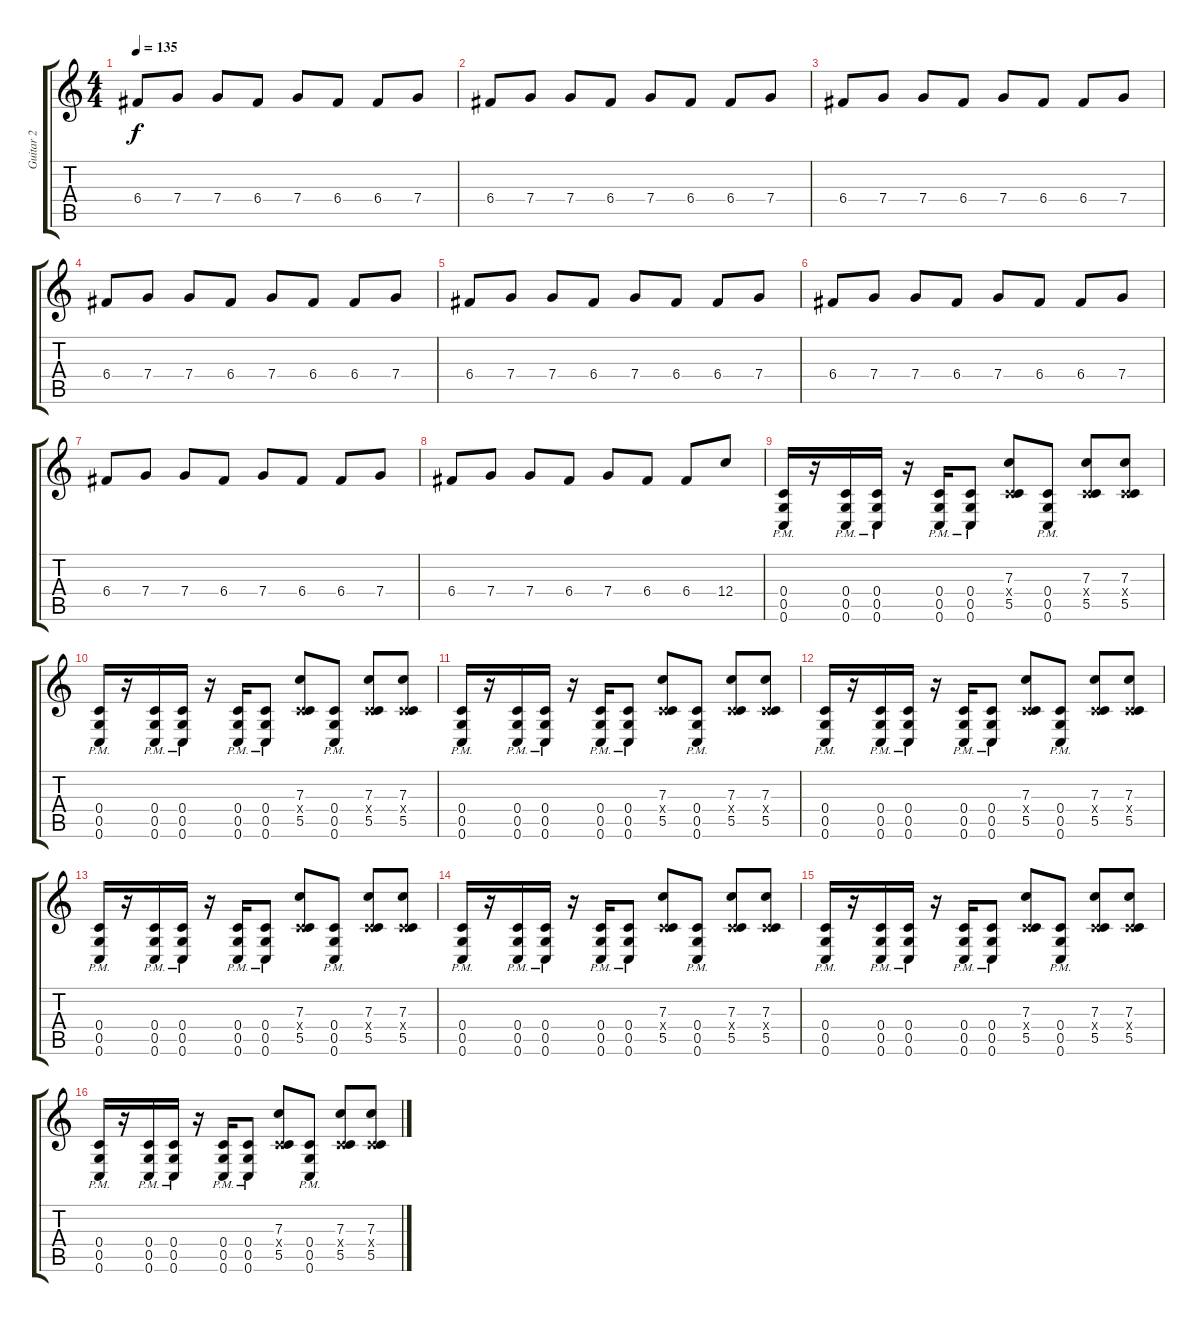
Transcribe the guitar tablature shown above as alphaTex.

\track ("Guitar 2" "Guitar 2") {instrument overdrivenguitar}
\staff {score tabs}
\tuning (D4 A3 F3 C3 G2 C2) {hide}
\ts (4 4)
\tempo 135
\clef g2
\ks c
6.4.8{dy f instrument overdrivenguitar} 7.4.8 7.4.8 6.4.8 7.4.8 6.4.8 6.4.8 7.4.8 |
6.4.8 7.4.8 7.4.8 6.4.8 7.4.8 6.4.8 6.4.8 7.4.8 |
6.4.8 7.4.8 7.4.8 6.4.8 7.4.8 6.4.8 6.4.8 7.4.8 |
6.4.8 7.4.8 7.4.8 6.4.8 7.4.8 6.4.8 6.4.8 7.4.8 |
6.4.8 7.4.8 7.4.8 6.4.8 7.4.8 6.4.8 6.4.8 7.4.8 |
6.4.8 7.4.8 7.4.8 6.4.8 7.4.8 6.4.8 6.4.8 7.4.8 |
6.4.8 7.4.8 7.4.8 6.4.8 7.4.8 6.4.8 6.4.8 7.4.8 |
6.4.8 7.4.8 7.4.8 6.4.8 7.4.8 6.4.8 6.4.8 12.4.8 |
(0.4{pm} 0.5{pm} 0.6{pm}).16 r.16 (0.4{pm} 0.5{pm} 0.6{pm}).16 (0.4{pm} 0.5{pm} 0.6{pm}).16 r.16 (0.4{pm} 0.5{pm} 0.6{pm}).16 (0.4{pm} 0.5{pm} 0.6{pm}).8 (7.3 0.4{x} 5.5).8 (0.4{pm} 0.5{pm} 0.6{pm}).8 (7.3 0.4{x} 5.5).8 (7.3 0.4{x} 5.5).8 |
(0.4{pm} 0.5{pm} 0.6{pm}).16 r.16 (0.4{pm} 0.5{pm} 0.6{pm}).16 (0.4{pm} 0.5{pm} 0.6{pm}).16 r.16 (0.4{pm} 0.5{pm} 0.6{pm}).16 (0.4{pm} 0.5{pm} 0.6{pm}).8 (7.3 0.4{x} 5.5).8 (0.4{pm} 0.5{pm} 0.6{pm}).8 (7.3 0.4{x} 5.5).8 (7.3 0.4{x} 5.5).8 |
(0.4{pm} 0.5{pm} 0.6{pm}).16 r.16 (0.4{pm} 0.5{pm} 0.6{pm}).16 (0.4{pm} 0.5{pm} 0.6{pm}).16 r.16 (0.4{pm} 0.5{pm} 0.6{pm}).16 (0.4{pm} 0.5{pm} 0.6{pm}).8 (7.3 0.4{x} 5.5).8 (0.4{pm} 0.5{pm} 0.6{pm}).8 (7.3 0.4{x} 5.5).8 (7.3 0.4{x} 5.5).8 |
(0.4{pm} 0.5{pm} 0.6{pm}).16 r.16 (0.4{pm} 0.5{pm} 0.6{pm}).16 (0.4{pm} 0.5{pm} 0.6{pm}).16 r.16 (0.4{pm} 0.5{pm} 0.6{pm}).16 (0.4{pm} 0.5{pm} 0.6{pm}).8 (7.3 0.4{x} 5.5).8 (0.4{pm} 0.5{pm} 0.6{pm}).8 (7.3 0.4{x} 5.5).8 (7.3 0.4{x} 5.5).8 |
(0.4{pm} 0.5{pm} 0.6{pm}).16 r.16 (0.4{pm} 0.5{pm} 0.6{pm}).16 (0.4{pm} 0.5{pm} 0.6{pm}).16 r.16 (0.4{pm} 0.5{pm} 0.6{pm}).16 (0.4{pm} 0.5{pm} 0.6{pm}).8 (7.3 0.4{x} 5.5).8 (0.4{pm} 0.5{pm} 0.6{pm}).8 (7.3 0.4{x} 5.5).8 (7.3 0.4{x} 5.5).8 |
(0.4{pm} 0.5{pm} 0.6{pm}).16 r.16 (0.4{pm} 0.5{pm} 0.6{pm}).16 (0.4{pm} 0.5{pm} 0.6{pm}).16 r.16 (0.4{pm} 0.5{pm} 0.6{pm}).16 (0.4{pm} 0.5{pm} 0.6{pm}).8 (7.3 0.4{x} 5.5).8 (0.4{pm} 0.5{pm} 0.6{pm}).8 (7.3 0.4{x} 5.5).8 (7.3 0.4{x} 5.5).8 |
(0.4{pm} 0.5{pm} 0.6{pm}).16 r.16 (0.4{pm} 0.5{pm} 0.6{pm}).16 (0.4{pm} 0.5{pm} 0.6{pm}).16 r.16 (0.4{pm} 0.5{pm} 0.6{pm}).16 (0.4{pm} 0.5{pm} 0.6{pm}).8 (7.3 0.4{x} 5.5).8 (0.4{pm} 0.5{pm} 0.6{pm}).8 (7.3 0.4{x} 5.5).8 (7.3 0.4{x} 5.5).8 |
(0.4{pm} 0.5{pm} 0.6{pm}).16 r.16 (0.4{pm} 0.5{pm} 0.6{pm}).16 (0.4{pm} 0.5{pm} 0.6{pm}).16 r.16 (0.4{pm} 0.5{pm} 0.6{pm}).16 (0.4{pm} 0.5{pm} 0.6{pm}).8 (7.3 0.4{x} 5.5).8 (0.4{pm} 0.5{pm} 0.6{pm}).8 (7.3 0.4{x} 5.5).8 (7.3 0.4{x} 5.5).8
